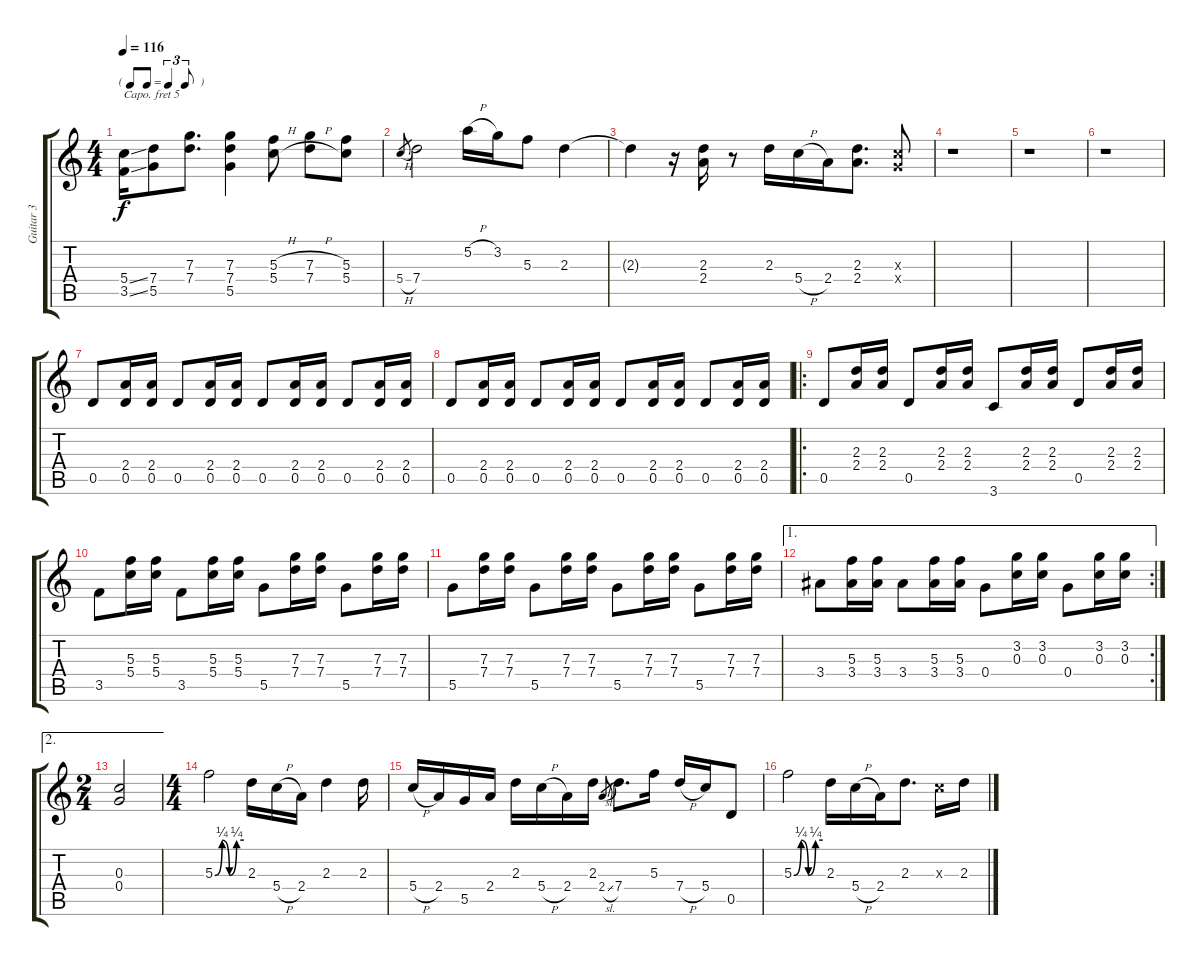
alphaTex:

\track ("Guitar 3" "Guitar 3") {instrument electricguitarclean}
\staff {score tabs}
\capo 5
\tuning (E4 B3 G3 D3 A2 E2) {hide}
\ts (4 4)
\tf triplet8th
\tempo 116
\clef g2
\ks c
(5.4{ss} 3.5{ss}).16{dy f volume 13 instrument distortionguitar} (7.4 5.5).8 (7.3 7.4).8{d} (7.3 7.4 5.5).4 (5.3{h} 5.4{h}).8 (7.3{h} 7.4{h}).8 (5.3 5.4).8 |
5.4{h}.8{gr} 7.4.2 5.2{h}.16 3.2.16 5.3.8 2.3.4 |
2.3{t}.4 r.16 (2.3 2.4).16 r.8 2.3.16 5.4{h}.16 2.4.16 (2.3 2.4).8{d} (0.3{x} 0.4{x}).8 |
r.1 |
r.1 |
r.1 |
0.5.8{volume 8 instrument electricguitarclean} (2.4 0.5).16 (2.4 0.5).16 0.5.8 (2.4 0.5).16 (2.4 0.5).16 0.5.8 (2.4 0.5).16 (2.4 0.5).16 0.5.8 (2.4 0.5).16 (2.4 0.5).16 |
0.5.8 (2.4 0.5).16 (2.4 0.5).16 0.5.8 (2.4 0.5).16 (2.4 0.5).16 0.5.8 (2.4 0.5).16 (2.4 0.5).16 0.5.8 (2.4 0.5).16 (2.4 0.5).16 |
\ro
0.5.8 (2.3 2.4).16 (2.3 2.4).16 0.5.8 (2.3 2.4).16 (2.3 2.4).16 3.6.8 (2.3 2.4).16 (2.3 2.4).16 0.5.8 (2.3 2.4).16 (2.3 2.4).16 |
3.5.8 (5.3 5.4).16 (5.3 5.4).16 3.5.8 (5.3 5.4).16 (5.3 5.4).16 5.5.8 (7.3 7.4).16 (7.3 7.4).16 5.5.8 (7.3 7.4).16 (7.3 7.4).16 |
5.5.8 (7.3 7.4).16 (7.3 7.4).16 5.5.8 (7.3 7.4).16 (7.3 7.4).16 5.5.8 (7.3 7.4).16 (7.3 7.4).16 5.5.8 (7.3 7.4).16 (7.3 7.4).16 |
\ae 1
\rc 2
3.4.8 (5.3 3.4).16 (5.3 3.4).16 3.4.8 (5.3 3.4).16 (5.3 3.4).16 0.4.8 (3.2 0.3).16 (3.2 0.3).16 0.4.8 (3.2 0.3).16 (3.2 0.3).16 |
\ae 2
\ts (2 4)
(0.3 0.4).2 |
\ts (4 4)
5.3{be (custom 0 0 15 1 30 0 45 1 60 1)}.2{volume 13 instrument distortionguitar} 2.3.16 5.4{h}.16 2.4.16 2.3.4 2.3.16 |
5.4{h}.16 2.4.16 5.5.16 2.4.16 2.3.16 5.4{h}.16 2.4.16 2.3.16 2.4{sl}.8{gr} 7.4.8{d} 5.3.16 7.4{h}.16 5.4.16 0.5.8 |
5.3{be (custom 0 0 15 1 30 0 45 1 60 1)}.2 2.3.16 5.4{h}.16 2.4.16 2.3.8{d} 0.3{x}.16 2.3.16
